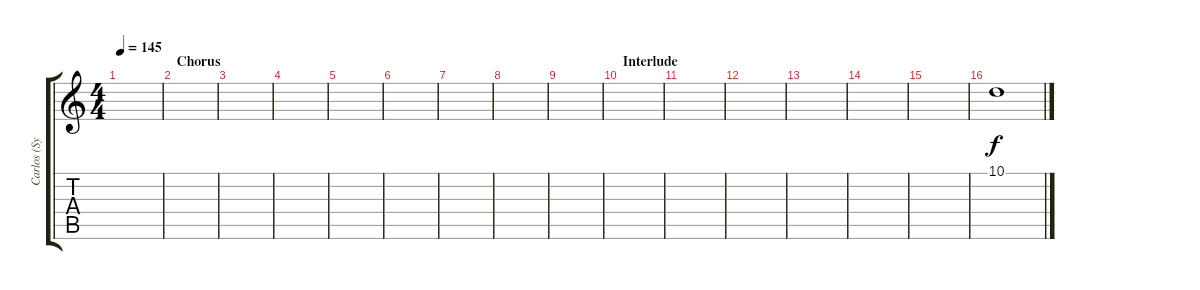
\track ("Carlos (Synth 2)" "Carlos (Sy") {instrument pad2warm}
\staff {score tabs}
\tuning (E4 B3 G3 D3 A2 E2) {hide}
\ts (4 4)
\tempo 145
\clef g2
\ks c
|
\section ("" "Chorus")
|
|
|
|
|
|
|
|
\section ("" "Interlude")
|
|
|
|
|
|
10.1.1{volume 13 balance 12 instrument pad2warm}
